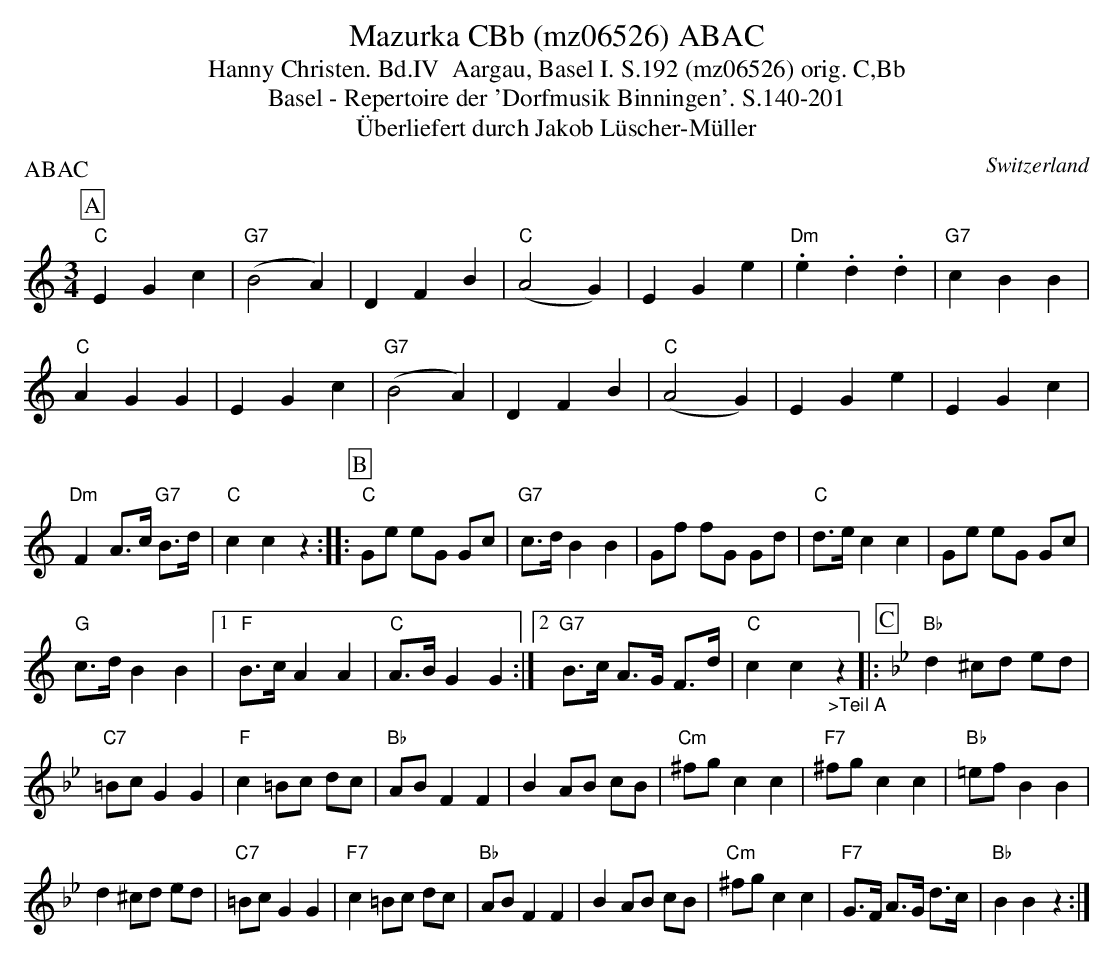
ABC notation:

X:1
T:Mazurka CBb (mz06526) ABAC
T:Hanny Christen. Bd.IV  Aargau, Basel I. S.192 (mz06526) orig. C,Bb
T: Basel - Repertoire der 'Dorfmusik Binningen'. S.140-201
T:Überliefert durch Jakob Lüscher-Müller
P:ABAC
M:3/4
L:1/8
O:Switzerland
K:C major
[P:A] "C"E2G2c2 | ("G7"B4A2) | D2F2B2 | ("C"A4G2) | E2G2e2 | "Dm".e2.d2.d2 | "G7"c2B2B2 |
"C"A2G2G2 | E2G2c2 | ("G7"B4A2) | D2F2B2 | ("C"A4G2) | E2G2e2 | E2G2c2 |
"Dm"F2A>c "G7"B>d | "C"c2c2z2 :: [P:B] "C"Ge eG Gc | "G7"c>dB2B2 | Gf fG Gd | "C"d>ec2c2 | Ge eG Gc |
"G"c>dB2B2 |1 "F"B>cA2A2 | "C"A>BG2G2 :|2 "G7"B>c A>G F>d | "C"c2c2"_>Teil A"z2 |: [P:C] [K:Bb]  "Bb"d2 ^cd ed |
"C7"=BcG2G2 | "F"c2=Bc dc | "Bb"AB F2F2 | B2AB cB | "Cm"^fg c2c2 | "F7"^fg c2c2 | "Bb"=efB2B2 |
d2^cd  ed | "C7"=BcG2G2 | "F7"c2=Bc dc | "Bb"AB F2F2 | B2AB cB | "Cm"^fg c2c2 | "F7"G>F A>G d>c | "Bb"B2B2z2 :|
